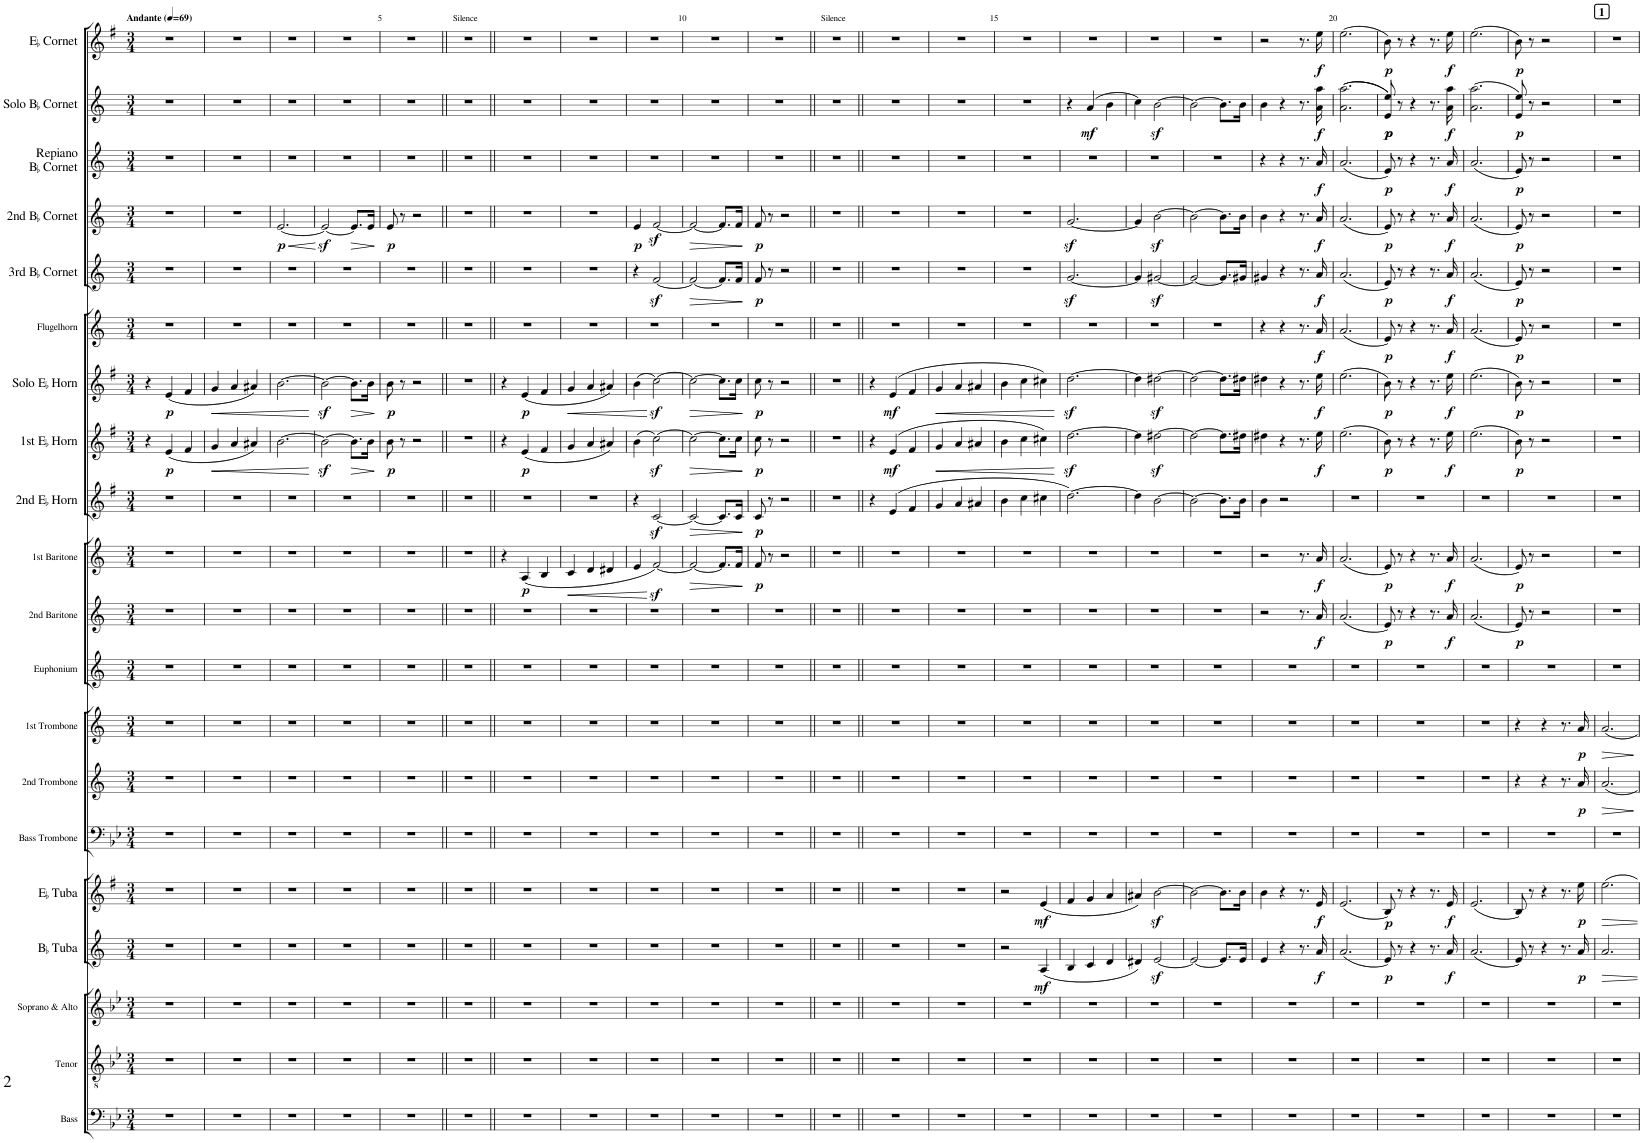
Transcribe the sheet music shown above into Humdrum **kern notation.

**kern	**kern	**kern	**kern	**dynam	**kern	**dynam	**kern	**kern	**dynam	**kern	**dynam	**kern	**kern	**dynam	**kern	**dynam	**kern	**dynam	**kern	**dynam	**kern	**dynam	**kern	**dynam	**kern	**dynam	**kern	**dynam	**kern	**dynam	**kern	**dynam	**kern	**dynam
*part20	*part19	*part18	*part17	*part17	*part16	*part16	*part15	*part14	*part14	*part13	*part13	*part12	*part11	*part11	*part10	*part10	*part9	*part9	*part8	*part8	*part7	*part7	*part6	*part6	*part5	*part5	*part4	*part4	*part3	*part3	*part2	*part2	*part1	*part1
*staff20	*staff19	*staff18	*staff17	*staff17	*staff16	*staff16	*staff15	*staff14	*staff14	*staff13	*staff13	*staff12	*staff11	*staff11	*staff10	*staff10	*staff9	*staff9	*staff8	*staff8	*staff7	*staff7	*staff6	*staff6	*staff5	*staff5	*staff4	*staff4	*staff3	*staff3	*staff2	*staff2	*staff1	*staff1
*I"Bass	*I"Tenor	*I"Soprano &amp; Alto	*I"BaccidentalFlat Tuba	*	*I"EaccidentalFlat Tuba	*	*I"Bass Trombone	*I"2nd Trombone	*	*I"1st Trombone	*	*I"Euphonium	*I"2nd Baritone	*	*I"1st Baritone	*	*I"2nd EaccidentalFlat Horn	*	*I"1st EaccidentalFlat Horn	*	*I"Solo EaccidentalFlat Horn	*	*I"Flugelhorn	*	*I"3rd BaccidentalFlat Cornet	*	*I"2nd BaccidentalFlat Cornet	*	*I"Repiano BaccidentalFlat Cornet	*	*I"Solo BaccidentalFlat Cornet	*	*I"EaccidentalFlat Cornet	*
*I'B.	*I'T.	*I'S. &amp; A.	*I'BaccidentalFlat Tu.	*	*I'EaccidentalFlat Tu.	*	*I'B. Trb.	*I'2nd Trb.	*	*I'1st Trb.	*	*I'Eu.	*I'2nd Bar.	*	*I'1st Bar.	*	*I'2nd Hn.	*	*I'1st Hn.	*	*I'Solo Hn.	*	*I'Flghn.	*	*I'3rd Cnt.	*	*I'2nd Cnt.	*	*I'Rep.	*	*I'Solo Cnt.	*	*I'EaccidentalFlat Cnt.	*
*clefF4	*clefGv2	*clefG2	*clefG2	*	*clefG2	*	*clefF4	*clefG2	*	*clefG2	*	*clefG2	*clefG2	*	*clefG2	*	*clefG2	*	*clefG2	*	*clefG2	*	*clefG2	*	*clefG2	*	*clefG2	*	*clefG2	*	*clefG2	*	*clefG2	*
*	*	*	*Trd15c26	*	*Trd12c21	*	*	*Trd8c14	*	*Trd8c14	*	*Trd8c14	*Trd8c14	*	*Trd8c14	*	*Trd5c9	*	*Trd5c9	*	*Trd5c9	*	*Trd1c2	*	*Trd1c2	*	*Trd1c2	*	*Trd1c2	*	*Trd1c2	*	*Trd-2c-3	*
*k[b-e-]	*k[b-e-]	*k[b-e-]	*k[]	*	*k[f#]	*	*k[b-e-]	*k[]	*	*k[]	*	*k[]	*k[]	*	*k[]	*	*k[f#]	*	*k[f#]	*	*k[f#]	*	*k[]	*	*k[]	*	*k[]	*	*k[]	*	*k[]	*	*k[f#]	*
*M3/4	*M3/4	*M3/4	*M3/4	*	*M3/4	*	*M3/4	*M3/4	*	*M3/4	*	*M3/4	*M3/4	*	*M3/4	*	*M3/4	*	*M3/4	*	*M3/4	*	*M3/4	*	*M3/4	*	*M3/4	*	*M3/4	*	*M3/4	*	*M3/4	*
*MM69	*MM69	*MM69	*MM69	*	*MM69	*	*MM69	*MM69	*	*MM69	*	*MM69	*MM69	*	*MM69	*	*MM69	*	*MM69	*	*MM69	*	*MM69	*	*MM69	*	*MM69	*	*MM69	*	*MM69	*	*MM69	*
=1	=1	=1	=1	=1	=1	=1	=1	=1	=1	=1	=1	=1	=1	=1	=1	=1	=1	=1	=1	=1	=1	=1	=1	=1	=1	=1	=1	=1	=1	=1	=1	=1	=1	=1
!	!	!	!	!	!	!	!	!	!	!	!	!	!	!	!	!	!	!	!	!	!	!	!	!	!	!	!	!	!	!	!	!	!LO:TX:a:B:t=Andante	!
2.r	2.r	2.r	2.r	.	2.r	.	2.r	2.r	.	2.r	.	2.r	2.r	.	2.r	.	2.r	.	4r	.	4r	.	2.r	.	2.r	.	2.r	.	2.r	.	2.r	.	2.r	.
!	!	!	!	!	!	!	!	!	!	!	!	!	!	!	!	!	!	!	!	!LO:DY:b	!	!LO:DY:b	!	!	!	!	!	!	!	!	!	!	!	!
.	.	.	.	.	.	.	.	.	.	.	.	.	.	.	.	.	.	.	(4e/	p	(4e/	p	.	.	.	.	.	.	.	.	.	.	.	.
.	.	.	.	.	.	.	.	.	.	.	.	.	.	.	.	.	.	.	4f#/	.	4f#/	.	.	.	.	.	.	.	.	.	.	.	.	.
=2	=2	=2	=2	=2	=2	=2	=2	=2	=2	=2	=2	=2	=2	=2	=2	=2	=2	=2	=2	=2	=2	=2	=2	=2	=2	=2	=2	=2	=2	=2	=2	=2	=2	=2
!	!	!	!	!	!	!	!	!	!	!	!	!	!	!	!	!	!	!	!	!LO:HP:b	!	!LO:HP:b	!	!	!	!	!	!	!	!	!	!	!	!
2.r	2.r	2.r	2.r	.	2.r	.	2.r	2.r	.	2.r	.	2.r	2.r	.	2.r	.	2.r	.	4g/	<	4g/	<	2.r	.	2.r	.	2.r	.	2.r	.	2.r	.	2.r	.
.	.	.	.	.	.	.	.	.	.	.	.	.	.	.	.	.	.	.	4a/	.	4a/	.	.	.	.	.	.	.	.	.	.	.	.	.
.	.	.	.	.	.	.	.	.	.	.	.	.	.	.	.	.	.	.	4a#X/)	.	4a#X/)	.	.	.	.	.	.	.	.	.	.	.	.	.
=3	=3	=3	=3	=3	=3	=3	=3	=3	=3	=3	=3	=3	=3	=3	=3	=3	=3	=3	=3	=3	=3	=3	=3	=3	=3	=3	=3	=3	=3	=3	=3	=3	=3	=3
!	!	!	!	!	!	!	!	!	!	!	!	!	!	!	!	!	!	!	!	!	!	!	!	!	!	!	!	!LO:HP:b	!	!	!	!	!	!
!	!	!	!	!	!	!	!	!	!	!	!	!	!	!	!	!	!	!	!	!	!	!	!	!	!	!	!	!LO:DY:n=1:b	!	!	!	!	!	!
2.r	2.r	2.r	2.r	.	2.r	.	2.r	2.r	.	2.r	.	2.r	2.r	.	2.r	.	2.r	.	[2.b\	.	[2.b\	.	2.r	.	2.r	.	[2.e/	< p	2.r	.	2.r	.	2.r	.
.	.	.	.	.	.	.	.	.	.	.	.	.	.	.	.	.	.	.	.	[	.	[	.	.	.	.	.	[	.	.	.	.	.	.
=4	=4	=4	=4	=4	=4	=4	=4	=4	=4	=4	=4	=4	=4	=4	=4	=4	=4	=4	=4	=4	=4	=4	=4	=4	=4	=4	=4	=4	=4	=4	=4	=4	=4	=4
2.r	2.r	2.r	2.r	.	2.r	.	2.r	2.r	.	2.r	.	2.r	2.r	.	2.r	.	2.r	.	2bz<\_	.	2bz<\_	.	2.r	.	2.r	.	2ez</_	.	2.r	.	2.r	.	2.r	.
!	!	!	!	!	!	!	!	!	!	!	!	!	!	!	!	!	!	!	!	!LO:HP:b	!	!LO:HP:b	!	!	!	!	!	!LO:HP:b	!	!	!	!	!	!
.	.	.	.	.	.	.	.	.	.	.	.	.	.	.	.	.	.	.	8.b\L]	>	8.b\L]	>	.	.	.	.	8.e/L]	>	.	.	.	.	.	.
.	.	.	.	.	.	.	.	.	.	.	.	.	.	.	.	.	.	.	16b\Jk	.	16b\Jk	.	.	.	.	.	16e/Jk	.	.	.	.	.	.	.
.	.	.	.	.	.	.	.	.	.	.	.	.	.	.	.	.	.	.	.	]	.	]	.	.	.	.	.	]	.	.	.	.	.	.
=5	=5	=5	=5	=5	=5	=5	=5	=5	=5	=5	=5	=5	=5	=5	=5	=5	=5	=5	=5	=5	=5	=5	=5	=5	=5	=5	=5	=5	=5	=5	=5	=5	=5	=5
!	!	!	!	!	!	!	!	!	!	!	!	!	!	!	!	!	!	!	!	!LO:DY:b	!	!LO:DY:b	!	!	!	!	!	!LO:DY:b	!	!	!	!	!	!
2.r	2.r	2.r	2.r	.	2.r	.	2.r	2.r	.	2.r	.	2.r	2.r	.	2.r	.	2.r	.	8b\	p	8b\	p	2.r	.	2.r	.	8e/	p	2.r	.	2.r	.	2.r	.
.	.	.	.	.	.	.	.	.	.	.	.	.	.	.	.	.	.	.	8r	.	8r	.	.	.	.	.	8r	.	.	.	.	.	.	.
.	.	.	.	.	.	.	.	.	.	.	.	.	.	.	.	.	.	.	2r	.	2r	.	.	.	.	.	2r	.	.	.	.	.	.	.
=6||	=6||	=6||	=6||	=6||	=6||	=6||	=6||	=6||	=6||	=6||	=6||	=6||	=6||	=6||	=6||	=6||	=6||	=6||	=6||	=6||	=6||	=6||	=6||	=6||	=6||	=6||	=6||	=6||	=6||	=6||	=6||	=6||	=6||	=6||
!	!	!	!	!	!	!	!	!	!	!	!	!	!	!	!	!	!	!	!	!	!	!	!	!	!	!	!	!	!	!	!	!	!LO:TX:a:t=Silence	!
2.r	2.r	2.r	2.r	.	2.r	.	2.r	2.r	.	2.r	.	2.r	2.r	.	2.r	.	2.r	.	2.r	.	2.r	.	2.r	.	2.r	.	2.r	.	2.r	.	2.r	.	2.r	.
=7||	=7||	=7||	=7||	=7||	=7||	=7||	=7||	=7||	=7||	=7||	=7||	=7||	=7||	=7||	=7||	=7||	=7||	=7||	=7||	=7||	=7||	=7||	=7||	=7||	=7||	=7||	=7||	=7||	=7||	=7||	=7||	=7||	=7||	=7||
2.r	2.r	2.r	2.r	.	2.r	.	2.r	2.r	.	2.r	.	2.r	2.r	.	4r	.	2.r	.	4r	.	4r	.	2.r	.	2.r	.	2.r	.	2.r	.	2.r	.	2.r	.
!	!	!	!	!	!	!	!	!	!	!	!	!	!	!	!	!LO:DY:b	!	!	!	!LO:DY:b	!	!LO:DY:b	!	!	!	!	!	!	!	!	!	!	!	!
.	.	.	.	.	.	.	.	.	.	.	.	.	.	.	(4A/	p	.	.	(4e/	p	(4e/	p	.	.	.	.	.	.	.	.	.	.	.	.
.	.	.	.	.	.	.	.	.	.	.	.	.	.	.	4B/	.	.	.	4f#/	.	4f#/	.	.	.	.	.	.	.	.	.	.	.	.	.
=8	=8	=8	=8	=8	=8	=8	=8	=8	=8	=8	=8	=8	=8	=8	=8	=8	=8	=8	=8	=8	=8	=8	=8	=8	=8	=8	=8	=8	=8	=8	=8	=8	=8	=8
!	!	!	!	!	!	!	!	!	!	!	!	!	!	!	!	!LO:HP:b	!	!	!	!	!	!LO:HP:b	!	!	!	!	!	!	!	!	!	!	!	!
2.r	2.r	2.r	2.r	.	2.r	.	2.r	2.r	.	2.r	.	2.r	2.r	.	4c/	<	2.r	.	4g/	.	4g/	<	2.r	.	2.r	.	2.r	.	2.r	.	2.r	.	2.r	.
.	.	.	.	.	.	.	.	.	.	.	.	.	.	.	4d/	.	.	.	4a/	.	4a/	.	.	.	.	.	.	.	.	.	.	.	.	.
.	.	.	.	.	.	.	.	.	.	.	.	.	.	.	4d#X/	.	.	.	4a#X/)	.	4a#X/)	.	.	.	.	.	.	.	.	.	.	.	.	.
=9	=9	=9	=9	=9	=9	=9	=9	=9	=9	=9	=9	=9	=9	=9	=9	=9	=9	=9	=9	=9	=9	=9	=9	=9	=9	=9	=9	=9	=9	=9	=9	=9	=9	=9
!	!	!	!	!	!	!	!	!	!	!	!	!	!	!	!	!	!	!	!	!	!	!	!	!	!	!	!	!LO:DY:b	!	!	!	!	!	!
2.r	2.r	2.r	2.r	.	2.r	.	2.r	2.r	.	2.r	.	2.r	2.r	.	4e/	.	4r	.	(4b\	.	(4b\	.	2.r	.	4r	.	4e/	p	2.r	.	2.r	.	2.r	.
.	.	.	.	.	.	.	.	.	.	.	.	.	.	.	[2fz</)	[	[2cz</	.	[2ccz<\)	.	[2ccz<\)	[	.	.	[2fz</	.	[2fz</	.	.	.	.	.	.	.
=10	=10	=10	=10	=10	=10	=10	=10	=10	=10	=10	=10	=10	=10	=10	=10	=10	=10	=10	=10	=10	=10	=10	=10	=10	=10	=10	=10	=10	=10	=10	=10	=10	=10	=10
!	!	!	!	!	!	!	!	!	!	!	!	!	!	!	!	!LO:HP:b	!	!LO:HP:b	!	!LO:HP:b	!	!LO:HP:b	!	!	!	!LO:HP:b	!	!LO:HP:b	!	!	!	!	!	!
2.r	2.r	2.r	2.r	.	2.r	.	2.r	2.r	.	2.r	.	2.r	2.r	.	2f/_	>	2c/_	>	2cc\_	>	2cc\_	>	2.r	.	2f/_	>	2f/_	>	2.r	.	2.r	.	2.r	.
.	.	.	.	.	.	.	.	.	.	.	.	.	.	.	8.f/L]	.	8.c/L]	.	8.cc\L]	.	8.cc\L]	.	.	.	8.f/L]	.	8.f/L]	.	.	.	.	.	.	.
.	.	.	.	.	.	.	.	.	.	.	.	.	.	.	16f/Jk	.	16c/Jk	.	16cc\Jk	.	16cc\Jk	.	.	.	16f/Jk	.	16f/Jk	.	.	.	.	.	.	.
.	.	.	.	.	.	.	.	.	.	.	.	.	.	.	.	]	.	]	.	]	.	]	.	.	.	]	.	]	.	.	.	.	.	.
=11	=11	=11	=11	=11	=11	=11	=11	=11	=11	=11	=11	=11	=11	=11	=11	=11	=11	=11	=11	=11	=11	=11	=11	=11	=11	=11	=11	=11	=11	=11	=11	=11	=11	=11
!	!	!	!	!	!	!	!	!	!	!	!	!	!	!	!	!LO:DY:b	!	!LO:DY:b	!	!LO:DY:b	!	!LO:DY:b	!	!	!	!LO:DY:b	!	!LO:DY:b	!	!	!	!	!	!
2.r	2.r	2.r	2.r	.	2.r	.	2.r	2.r	.	2.r	.	2.r	2.r	.	8f/	p	8c/	p	8cc\	p	8cc\	p	2.r	.	8f/	p	8f/	p	2.r	.	2.r	.	2.r	.
.	.	.	.	.	.	.	.	.	.	.	.	.	.	.	8r	.	8r	.	8r	.	8r	.	.	.	8r	.	8r	.	.	.	.	.	.	.
.	.	.	.	.	.	.	.	.	.	.	.	.	.	.	2r	.	2r	.	2r	.	2r	.	.	.	2r	.	2r	.	.	.	.	.	.	.
=12||	=12||	=12||	=12||	=12||	=12||	=12||	=12||	=12||	=12||	=12||	=12||	=12||	=12||	=12||	=12||	=12||	=12||	=12||	=12||	=12||	=12||	=12||	=12||	=12||	=12||	=12||	=12||	=12||	=12||	=12||	=12||	=12||	=12||	=12||
!	!	!	!	!	!	!	!	!	!	!	!	!	!	!	!	!	!	!	!	!	!	!	!	!	!	!	!	!	!	!	!	!	!LO:TX:a:t=Silence	!
2.r	2.r	2.r	2.r	.	2.r	.	2.r	2.r	.	2.r	.	2.r	2.r	.	2.r	.	2.r	.	2.r	.	2.r	.	2.r	.	2.r	.	2.r	.	2.r	.	2.r	.	2.r	.
=13||	=13||	=13||	=13||	=13||	=13||	=13||	=13||	=13||	=13||	=13||	=13||	=13||	=13||	=13||	=13||	=13||	=13||	=13||	=13||	=13||	=13||	=13||	=13||	=13||	=13||	=13||	=13||	=13||	=13||	=13||	=13||	=13||	=13||	=13||
2.r	2.r	2.r	2.r	.	2.r	.	2.r	2.r	.	2.r	.	2.r	2.r	.	2.r	.	4r	.	4r	.	4r	.	2.r	.	2.r	.	2.r	.	2.r	.	2.r	.	2.r	.
!	!	!	!	!	!	!	!	!	!	!	!	!	!	!	!	!	!	!	!	!LO:DY:b	!	!LO:DY:b	!	!	!	!	!	!	!	!	!	!	!	!
.	.	.	.	.	.	.	.	.	.	.	.	.	.	.	.	.	(4e/	.	(4e/	mf	(4e/	mf	.	.	.	.	.	.	.	.	.	.	.	.
.	.	.	.	.	.	.	.	.	.	.	.	.	.	.	.	.	4f#/	.	4f#/	.	4f#/	.	.	.	.	.	.	.	.	.	.	.	.	.
=14	=14	=14	=14	=14	=14	=14	=14	=14	=14	=14	=14	=14	=14	=14	=14	=14	=14	=14	=14	=14	=14	=14	=14	=14	=14	=14	=14	=14	=14	=14	=14	=14	=14	=14
!	!	!	!	!	!	!	!	!	!	!	!	!	!	!	!	!	!	!	!	!LO:HP:b	!	!LO:HP:b	!	!	!	!	!	!	!	!	!	!	!	!
2.r	2.r	2.r	2.r	.	2.r	.	2.r	2.r	.	2.r	.	2.r	2.r	.	2.r	.	4g/	.	4g/	<	4g/	<	2.r	.	2.r	.	2.r	.	2.r	.	2.r	.	2.r	.
.	.	.	.	.	.	.	.	.	.	.	.	.	.	.	.	.	4a/	.	4a/	.	4a/	.	.	.	.	.	.	.	.	.	.	.	.	.
.	.	.	.	.	.	.	.	.	.	.	.	.	.	.	.	.	4a#X/	.	4a#X/	.	4a#X/	.	.	.	.	.	.	.	.	.	.	.	.	.
=15	=15	=15	=15	=15	=15	=15	=15	=15	=15	=15	=15	=15	=15	=15	=15	=15	=15	=15	=15	=15	=15	=15	=15	=15	=15	=15	=15	=15	=15	=15	=15	=15	=15	=15
2.r	2.r	2.r	2r	.	2r	.	2.r	2.r	.	2.r	.	2.r	2.r	.	2.r	.	4b\	.	4b\	.	4b\	.	2.r	.	2.r	.	2.r	.	2.r	.	2.r	.	2.r	.
.	.	.	.	.	.	.	.	.	.	.	.	.	.	.	.	.	4cc\	.	4cc\	.	4cc\	.	.	.	.	.	.	.	.	.	.	.	.	.
!	!	!	!	!LO:DY:b	!	!LO:DY:b	!	!	!	!	!	!	!	!	!	!	!	!	!	!	!	!	!	!	!	!	!	!	!	!	!	!	!	!
.	.	.	(4A/	mf	(4e/	mf	.	.	.	.	.	.	.	.	.	.	4cc#X\	.	4cc#X\)	.	4cc#X\)	.	.	.	.	.	.	.	.	.	.	.	.	.
.	.	.	.	.	.	.	.	.	.	.	.	.	.	.	.	.	.	.	.	[	.	[	.	.	.	.	.	.	.	.	.	.	.	.
=16	=16	=16	=16	=16	=16	=16	=16	=16	=16	=16	=16	=16	=16	=16	=16	=16	=16	=16	=16	=16	=16	=16	=16	=16	=16	=16	=16	=16	=16	=16	=16	=16	=16	=16
2.r	2.r	2.r	4B/	.	4f#/	.	2.r	2.r	.	2.r	.	2.r	2.r	.	2.r	.	[2.dd\)	.	[2.ddz<\	.	[2.ddz<\	.	2.r	.	[2.gz</	.	[2.gz</	.	2.r	.	4r	.	2.r	.
!	!	!	!	!	!	!	!	!	!	!	!	!	!	!	!	!	!	!	!	!	!	!	!	!	!	!	!	!	!	!	!	!LO:DY:b	!	!
.	.	.	4c/	.	4g/	.	.	.	.	.	.	.	.	.	.	.	.	.	.	.	.	.	.	.	.	.	.	.	.	.	(4a/	mf	.	.
.	.	.	4d/	.	4a/	.	.	.	.	.	.	.	.	.	.	.	.	.	.	.	.	.	.	.	.	.	.	.	.	.	4b\	.	.	.
=17	=17	=17	=17	=17	=17	=17	=17	=17	=17	=17	=17	=17	=17	=17	=17	=17	=17	=17	=17	=17	=17	=17	=17	=17	=17	=17	=17	=17	=17	=17	=17	=17	=17	=17
2.r	2.r	2.r	4d#X/)	.	4a#X/)	.	2.r	2.r	.	2.r	.	2.r	2.r	.	2.r	.	4dd\]	.	4dd\]	.	4dd\]	.	2.r	.	4g/]	.	4g/]	.	2.r	.	4cc\)	.	2.r	.
.	.	.	[2ez</	.	[2bz<\	.	.	.	.	.	.	.	.	.	.	.	[2b\	.	[2dd#Xz<\	.	[2dd#Xz<\	.	.	.	[2g#Xz</	.	[2bz<\	.	.	.	[2bz<\	.	.	.
=18	=18	=18	=18	=18	=18	=18	=18	=18	=18	=18	=18	=18	=18	=18	=18	=18	=18	=18	=18	=18	=18	=18	=18	=18	=18	=18	=18	=18	=18	=18	=18	=18	=18	=18
2.r	2.r	2.r	2e/_	.	2b\_	.	2.r	2.r	.	2.r	.	2.r	2.r	.	2.r	.	2b\_	.	2dd#\_	.	2dd#\_	.	2.r	.	2g#/_	.	2b\_	.	2.r	.	2b\_	.	2.r	.
.	.	.	8.e/L]	.	8.b\L]	.	.	.	.	.	.	.	.	.	.	.	8.b\L]	.	8.dd#\L]	.	8.dd#\L]	.	.	.	8.g#/L]	.	8.b\L]	.	.	.	8.b\L]	.	.	.
.	.	.	16e/Jk	.	16b\Jk	.	.	.	.	.	.	.	.	.	.	.	16b\Jk	.	16dd#X\Jk	.	16dd#X\Jk	.	.	.	16g#X/Jk	.	16b\Jk	.	.	.	16b\Jk	.	.	.
=19	=19	=19	=19	=19	=19	=19	=19	=19	=19	=19	=19	=19	=19	=19	=19	=19	=19	=19	=19	=19	=19	=19	=19	=19	=19	=19	=19	=19	=19	=19	=19	=19	=19	=19
2.r	2.r	2.r	4e/	.	4b\	.	2.r	2.r	.	2.r	.	2.r	2r	.	2r	.	4b\	.	4dd#X\	.	4dd#X\	.	4r	.	4g#X/	.	4b\	.	4r	.	4b\	.	2r	.
.	.	.	4r	.	4r	.	.	.	.	.	.	.	.	.	.	.	2r	.	4r	.	4r	.	4r	.	4r	.	4r	.	4r	.	4r	.	.	.
.	.	.	8.r	.	8.r	.	.	.	.	.	.	.	8.r	.	8.r	.	.	.	8.r	.	8.r	.	8.r	.	8.r	.	8.r	.	8.r	.	8.r	.	8.r	.
!	!	!	!	!LO:DY:b	!	!LO:DY:b	!	!	!	!	!	!	!	!LO:DY:b	!	!LO:DY:b	!	!	!	!LO:DY:b	!	!LO:DY:b	!	!LO:DY:b	!	!LO:DY:b	!	!LO:DY:b	!	!LO:DY:b	!	!LO:DY:b	!	!LO:DY:b
.	.	.	16a/	f	16e/	f	.	.	.	.	.	.	16a/	f	16a/	f	.	.	16ee\	f	16ee\	f	16a/	f	16a/	f	16a/	f	16a/	f	16a\ 16aa\	f	16ee\	f
=20	=20	=20	=20	=20	=20	=20	=20	=20	=20	=20	=20	=20	=20	=20	=20	=20	=20	=20	=20	=20	=20	=20	=20	=20	=20	=20	=20	=20	=20	=20	=20	=20	=20	=20
2.r	2.r	2.r	(2.a/	.	(2.e/	.	2.r	2.r	.	2.r	.	2.r	(2.a/	.	(2.a/	.	2.r	.	(2.ee\	.	(2.ee\	.	(2.a/	.	(2.a/	.	(2.a/	.	(2.a/	.	((2.a\ 2.aa\	.	(2.ee\	.
=21	=21	=21	=21	=21	=21	=21	=21	=21	=21	=21	=21	=21	=21	=21	=21	=21	=21	=21	=21	=21	=21	=21	=21	=21	=21	=21	=21	=21	=21	=21	=21	=21	=21	=21
!	!	!	!	!LO:DY:b	!	!LO:DY:b	!	!	!	!	!	!	!	!LO:DY:b	!	!LO:DY:b	!	!	!	!LO:DY:b	!	!LO:DY:b	!	!LO:DY:b	!	!LO:DY:b	!	!LO:DY:b	!	!LO:DY:b	!	!LO:DY:b	!	!
!	!	!	!	!	!	!	!	!	!	!	!	!	!	!	!	!	!	!	!	!	!	!	!	!	!	!	!	!	!	!	!	!LO:DY:n=1:b	!	!LO:DY:b
2.r	2.r	2.r	8e/)	p	8B/)	p	2.r	2.r	.	2.r	.	2.r	8e/)	p	8e/)	p	2.r	.	8b\)	p	8b\)	p	8e/)	p	8e/)	p	8e/)	p	8e/)	p	8e/ 8ee/))	p p	8b\)	p
.	.	.	8r	.	8r	.	.	.	.	.	.	.	8r	.	8r	.	.	.	8r	.	8r	.	8r	.	8r	.	8r	.	8r	.	8r	.	8r	.
.	.	.	4r	.	4r	.	.	.	.	.	.	.	4r	.	4r	.	.	.	4r	.	4r	.	4r	.	4r	.	4r	.	4r	.	4r	.	4r	.
.	.	.	8.r	.	8.r	.	.	.	.	.	.	.	8.r	.	8.r	.	.	.	8.r	.	8.r	.	8.r	.	8.r	.	8.r	.	8.r	.	8.r	.	8.r	.
!	!	!	!	!LO:DY:b	!	!LO:DY:b	!	!	!	!	!	!	!	!LO:DY:b	!	!LO:DY:b	!	!	!	!LO:DY:b	!	!LO:DY:b	!	!LO:DY:b	!	!LO:DY:b	!	!LO:DY:b	!	!LO:DY:b	!	!LO:DY:n=2:b	!	!LO:DY:b
.	.	.	16a/	f	16e/	f	.	.	.	.	.	.	16a/	f	16a/	f	.	.	16ee\	f	16ee\	f	16a/	f	16a/	f	16a/	f	16a/	f	16a\ 16aa\	f	16ee\	f
=22	=22	=22	=22	=22	=22	=22	=22	=22	=22	=22	=22	=22	=22	=22	=22	=22	=22	=22	=22	=22	=22	=22	=22	=22	=22	=22	=22	=22	=22	=22	=22	=22	=22	=22
2.r	2.r	2.r	(2.a/	.	(2.e/	.	2.r	2.r	.	2.r	.	2.r	(2.a/	.	(2.a/	.	2.r	.	(2.ee\	.	(2.ee\	.	(2.a/	.	(2.a/	.	(2.a/	.	(2.a/	.	(2.a\ 2.aa\	.	(2.ee\	.
=23	=23	=23	=23	=23	=23	=23	=23	=23	=23	=23	=23	=23	=23	=23	=23	=23	=23	=23	=23	=23	=23	=23	=23	=23	=23	=23	=23	=23	=23	=23	=23	=23	=23	=23
!	!	!	!	!	!	!	!	!	!	!	!	!	!	!LO:DY:b	!	!LO:DY:b	!	!	!	!LO:DY:b	!	!LO:DY:b	!	!LO:DY:b	!	!LO:DY:b	!	!LO:DY:b	!	!LO:DY:b	!	!LO:DY:b	!	!LO:DY:b
2.r	2.r	2.r	8e/)	.	8B/)	.	2.r	4r	.	4r	.	2.r	8e/)	p	8e/)	p	2.r	.	8b\)	p	8b\)	p	8e/)	p	8e/)	p	8e/)	p	8e/)	p	8e/ 8ee/)	p	8b\)	p
.	.	.	8r	.	8r	.	.	.	.	.	.	.	8r	.	8r	.	.	.	8r	.	8r	.	8r	.	8r	.	8r	.	8r	.	8r	.	8r	.
.	.	.	4r	.	4r	.	.	4r	.	4r	.	.	2r	.	2r	.	.	.	2r	.	2r	.	2r	.	2r	.	2r	.	2r	.	2r	.	2r	.
.	.	.	8.r	.	8.r	.	.	8.r	.	8.r	.	.	.	.	.	.	.	.	.	.	.	.	.	.	.	.	.	.	.	.	.	.	.	.
!	!	!	!	!LO:DY:b	!	!LO:DY:b	!	!	!LO:DY:b	!	!LO:DY:b	!	!	!	!	!	!	!	!	!	!	!	!	!	!	!	!	!	!	!	!	!	!	!
.	.	.	16a/	p	16ee\	p	.	16a/	p	16a/	p	.	.	.	.	.	.	.	.	.	.	.	.	.	.	.	.	.	.	.	.	.	.	.
=24	=24	=24	=24	=24	=24	=24	=24	=24	=24	=24	=24	=24	=24	=24	=24	=24	=24	=24	=24	=24	=24	=24	=24	=24	=24	=24	=24	=24	=24	=24	=24	=24	=24	=24
!	!	!	!	!	!	!	!	!	!	!	!	!	!	!	!	!	!	!	!	!	!	!	!	!	!	!	!	!	!	!	!	!	!LO:TX:a:B:t=1	!
!	!	!	!	!	!	!	!	!	!LO:HP:b	!	!LO:HP:b	!	!	!	!	!	!	!	!	!	!	!	!	!	!	!	!	!	!	!	!	!	!	!
2.r	2.r	2.r	2.a/	.	2.ee\	.	2.r	2.a/	>	2.a/	>	2.r	2.r	.	2.r	.	2.r	.	2.r	.	2.r	.	2.r	.	2.r	.	2.r	.	2.r	.	2.r	.	2.r	.
.	.	.	.	.	.	.	.	.	]	.	]	.	.	.	.	.	.	.	.	.	.	.	.	.	.	.	.	.	.	.	.	.	.	.
=	=	=	=	=	=	=	=	=	=	=	=	=	=	=	=	=	=	=	=	=	=	=	=	=	=	=	=	=	=	=	=	=	=	=
*-	*-	*-	*-	*-	*-	*-	*-	*-	*-	*-	*-	*-	*-	*-	*-	*-	*-	*-	*-	*-	*-	*-	*-	*-	*-	*-	*-	*-	*-	*-	*-	*-	*-	*-
